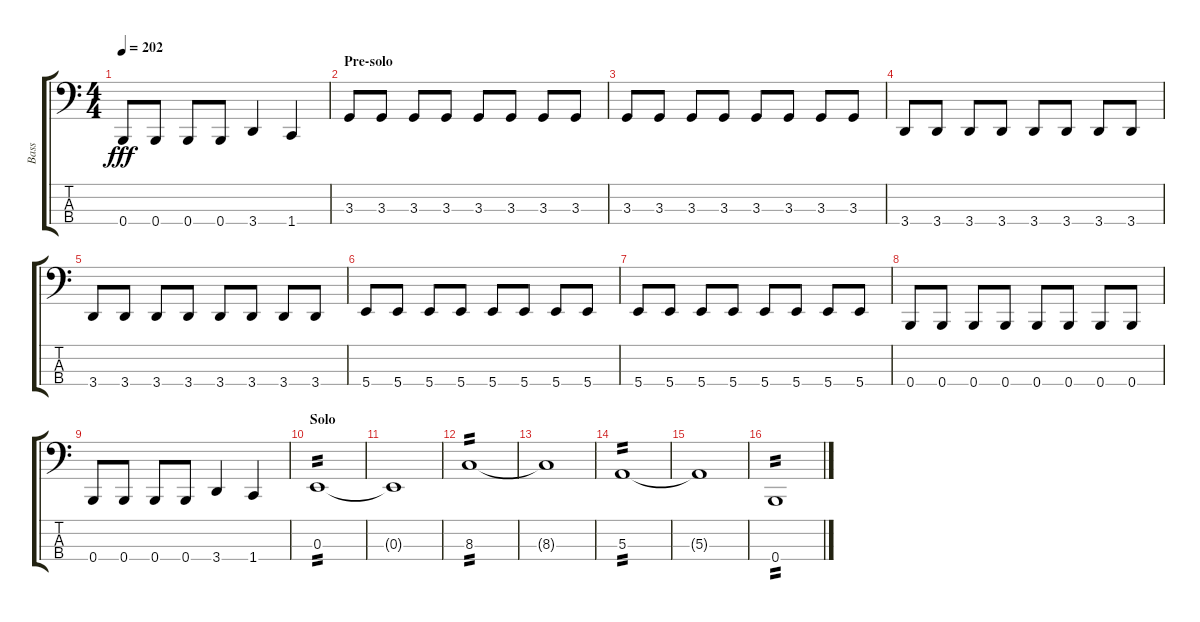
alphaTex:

\track ("Bass" "Bass") {instrument electricbassfinger}
\staff {score tabs}
\tuning (D2 A1 E1 B0) {hide}
\ts (4 4)
\tempo 202
\clef f4
\ks c
0.4.8{dy fff} 0.4.8 0.4.8 0.4.8 3.4.4 1.4.4 |
\section ("" "Pre-solo")
3.3.8 3.3.8 3.3.8 3.3.8 3.3.8 3.3.8 3.3.8 3.3.8 |
3.3.8 3.3.8 3.3.8 3.3.8 3.3.8 3.3.8 3.3.8 3.3.8 |
3.4.8 3.4.8 3.4.8 3.4.8 3.4.8 3.4.8 3.4.8 3.4.8 |
3.4.8 3.4.8 3.4.8 3.4.8 3.4.8 3.4.8 3.4.8 3.4.8 |
5.4.8 5.4.8 5.4.8 5.4.8 5.4.8 5.4.8 5.4.8 5.4.8 |
5.4.8 5.4.8 5.4.8 5.4.8 5.4.8 5.4.8 5.4.8 5.4.8 |
0.4.8 0.4.8 0.4.8 0.4.8 0.4.8 0.4.8 0.4.8 0.4.8 |
0.4.8 0.4.8 0.4.8 0.4.8 3.4.4 1.4.4 |
\section ("" "Solo")
0.3.1{tp 2} |
0.3{t}.1 |
8.3.1{tp 2} |
8.3{t}.1 |
5.3.1{tp 2} |
5.3{t}.1 |
0.4.1{tp 2}
